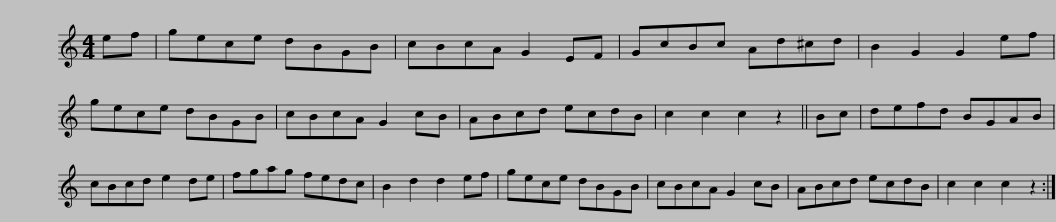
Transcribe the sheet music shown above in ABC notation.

X:1
L:1/8
M:4/4
I:linebreak $
K:C
V:1 treble
V:1
 ef | gece dBGB | cBcA G2 EF | GcBc Ad^cd | B2 G2 G2 ef | %5
 gece dBGB | cBcA G2 cB |$ ABcd ecdB | c2 c2 c2 z2 || Bc | %10
 defd BGAB | cBcd e2 de | fgag fedc | B2 d2 d2 ef |$ gece dBGB | %15
 cBcA G2 cB | ABcd ecdB | c2 c2 c2 z2 :| %18
